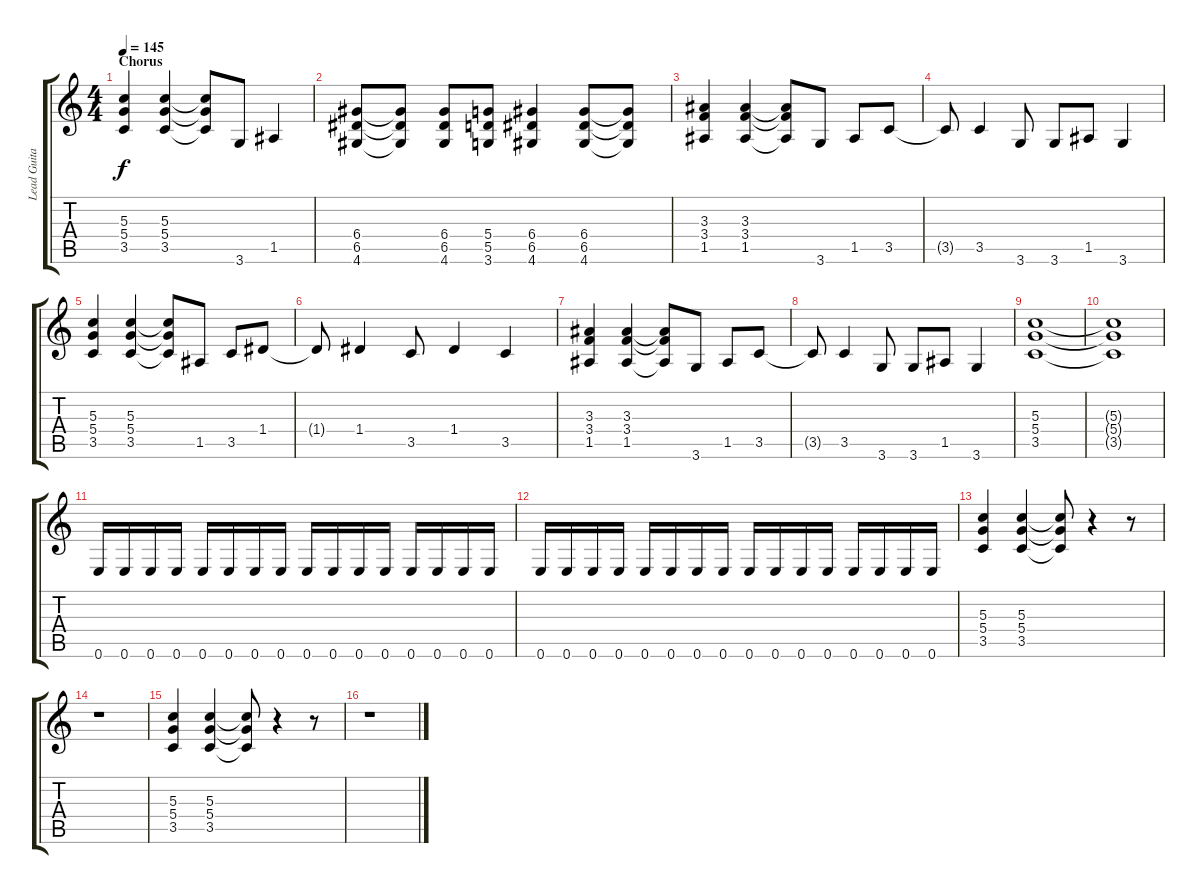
\track ("Lead Guitar" "Lead Guita") {instrument overdrivenguitar}
\staff {score tabs}
\tuning (E4 B3 G3 D3 A2 E2) {hide}
\ts (4 4)
\section ("" "Chorus")
\tempo 145
\clef g2
\ks c
(5.3 5.4 3.5).4{dy f} (5.3 5.4 3.5).4 (5.3{t} 5.4{t} 3.5{t}).8 3.6.8 1.5.4 |
(6.4 6.5 4.6).8 (6.4{t} 6.5{t} 4.6{t}).8 (6.4 6.5 4.6).8 (5.4 5.5 3.6).8 (6.4 6.5 4.6).4 (6.4 6.5 4.6).8 (6.4{t} 6.5{t} 4.6{t}).8 |
(3.3 3.4 1.5).4 (3.3 3.4 1.5).4 (3.3{t} 3.4{t} 1.5{t}).8 3.6.8 1.5.8 3.5.8 |
3.5{t}.8 3.5.4 3.6.8 3.6.8 1.5.8 3.6.4 |
(5.3 5.4 3.5).4 (5.3 5.4 3.5).4 (5.3{t} 5.4{t} 3.5{t}).8 1.5.8 3.5.8 1.4.8 |
1.4{t}.8 1.4.4 3.5.8 1.4.4 3.5.4 |
(3.3 3.4 1.5).4 (3.3 3.4 1.5).4 (3.3{t} 3.4{t} 1.5{t}).8 3.6.8 1.5.8 3.5.8 |
3.5{t}.8 3.5.4 3.6.8 3.6.8 1.5.8 3.6.4 |
(5.3 5.4 3.5).1 |
(5.3{t} 5.4{t} 3.5{t}).1 |
0.6.16 0.6.16 0.6.16 0.6.16 0.6.16 0.6.16 0.6.16 0.6.16 0.6.16 0.6.16 0.6.16 0.6.16 0.6.16 0.6.16 0.6.16 0.6.16 |
0.6.16 0.6.16 0.6.16 0.6.16 0.6.16 0.6.16 0.6.16 0.6.16 0.6.16 0.6.16 0.6.16 0.6.16 0.6.16 0.6.16 0.6.16 0.6.16 |
(5.3 5.4 3.5).4 (5.3 5.4 3.5).4 (5.3{t} 5.4{t} 3.5{t}).8 r.4 r.8 |
r.1 |
(5.3 5.4 3.5).4 (5.3 5.4 3.5).4 (5.3{t} 5.4{t} 3.5{t}).8 r.4 r.8 |
r.1
